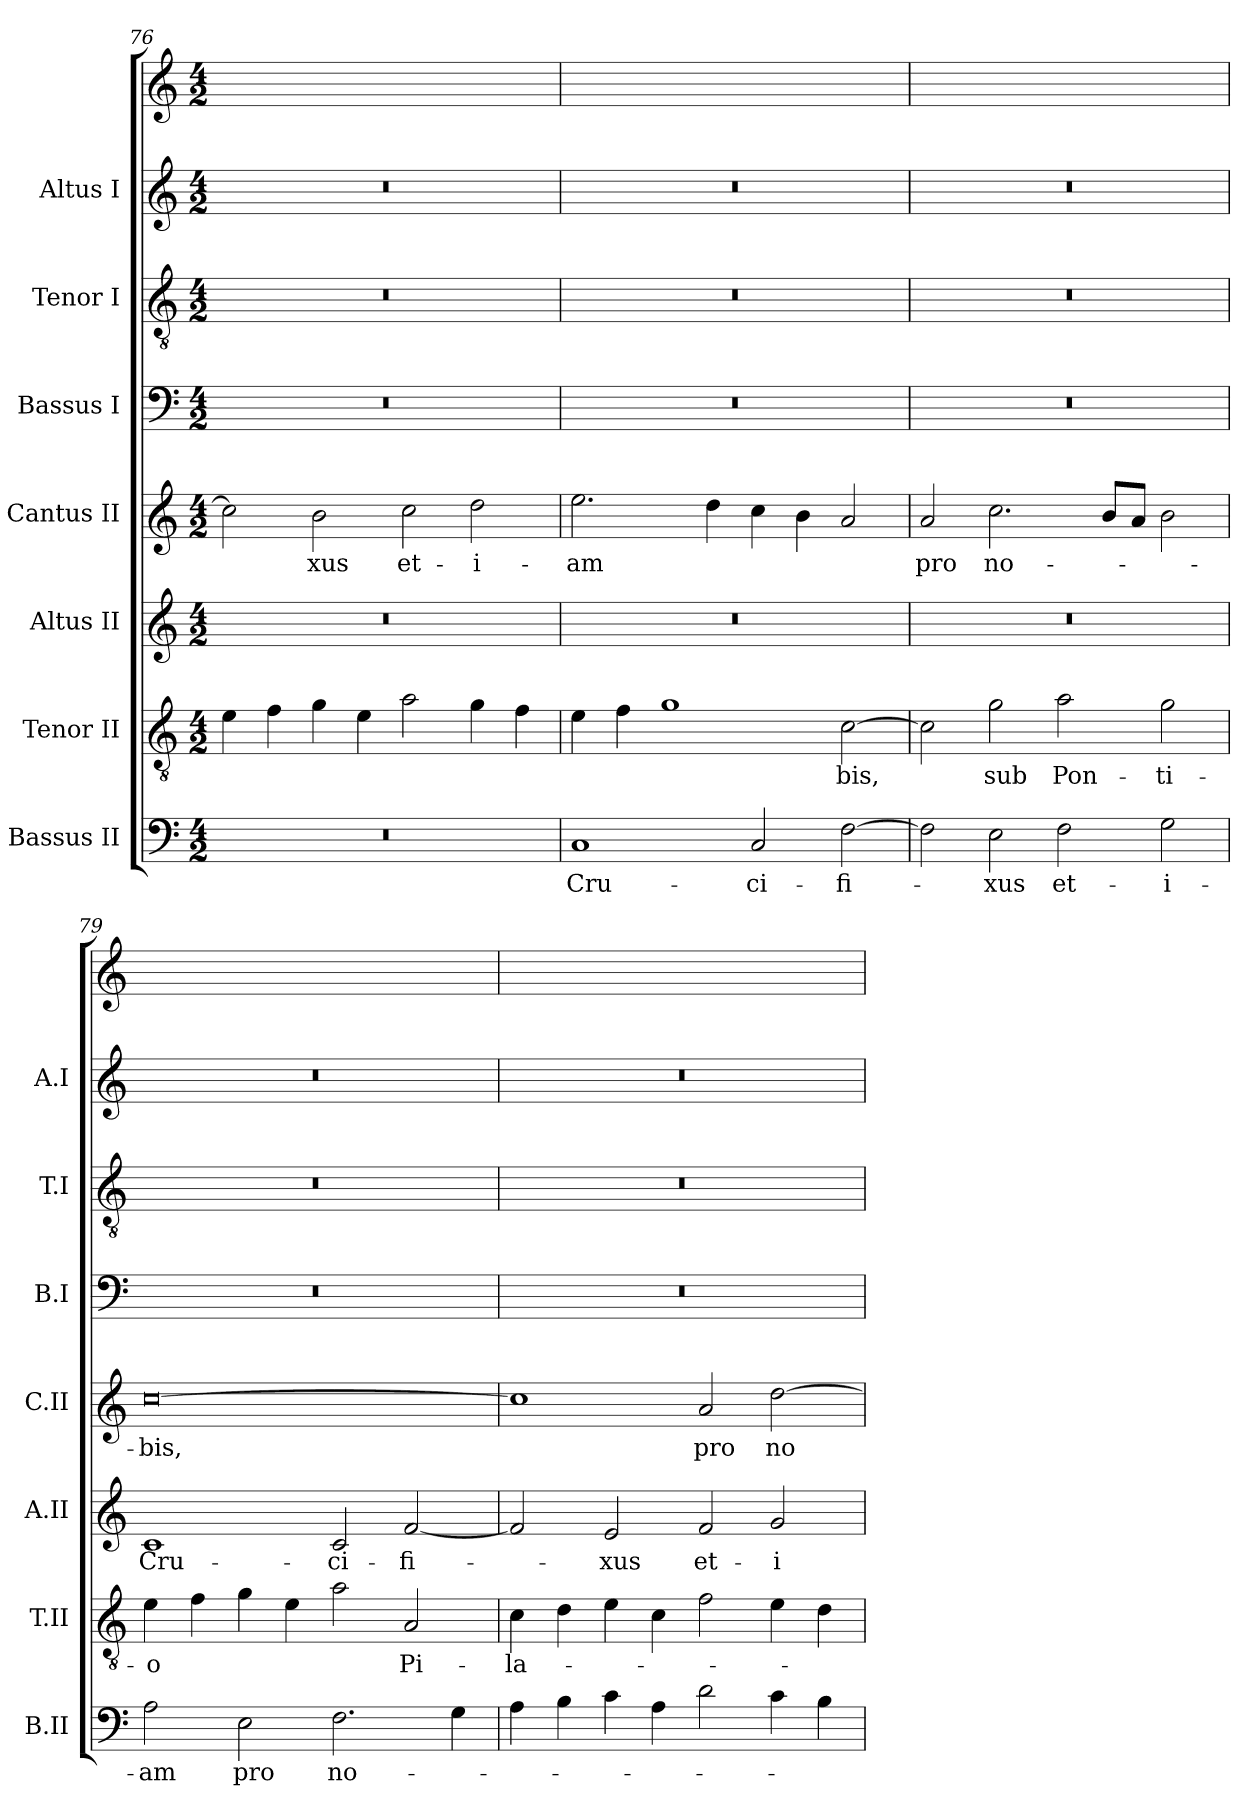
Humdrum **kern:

**kern	**text	**kern	**text	**kern	**text	**kern	**text	**kern	**kern	**kern	**kern
*part8	*part8	*part7	*part7	*part6	*part6	*part5	*part5	*part4	*part3	*part2	*part1
*staff8	*staff8	*staff7	*staff7	*staff6	*staff6	*staff5	*staff5	*staff4	*staff3	*staff2	*staff1
*I"Bassus II	*	*I"Tenor II	*	*I"Altus II	*	*I"Cantus II	*	*I"Bassus I	*I"Tenor I	*I"Altus I	*
*I'B.II	*	*I'T.II	*	*I'A.II	*	*I'C.II	*	*I'B.I	*I'T.I	*I'A.I	*
*clefF4	*	*clefGv2	*	*clefG2	*	*clefG2	*	*clefF4	*clefGv2	*clefG2	*clefG2
*	*	*ITrd7c12	*	*	*	*	*	*	*ITrd7c12	*	*
*k[]	*	*k[]	*	*k[]	*	*k[]	*	*k[]	*k[]	*k[]	*k[]
*C:	*	*C:	*	*C:	*	*C:	*	*C:	*C:	*C:	*C:
*M4/2	*	*M4/2	*	*M4/2	*	*M4/2	*	*M4/2	*M4/2	*M4/2	*M4/2
=76	=76	=76	=76	=76	=76	=76	=76	=76	=76	=76	=76
0r	.	4E\	.	0r	.	2cc\]	.	0r	0r	0r	0ryy
.	.	4F\	.	.	.	.	.	.	.	.	.
.	.	4G\	.	.	.	2b\	-xus	.	.	.	.
.	.	4E\	.	.	.	.	.	.	.	.	.
.	.	2A\	.	.	.	2cc\	et-	.	.	.	.
.	.	4G\	.	.	.	2dd\	-i-	.	.	.	.
.	.	4F\	.	.	.	.	.	.	.	.	.
=77	=77	=77	=77	=77	=77	=77	=77	=77	=77	=77	=77
1C/	Cru-	4E\	.	0r	.	2.ee\	-am	0r	0r	0r	0ryy
.	.	4F\	.	.	.	.	.	.	.	.	.
.	.	1G\	.	.	.	.	.	.	.	.	.
.	.	.	.	.	.	4dd\	.	.	.	.	.
2C/	-ci-	.	.	.	.	4cc\	.	.	.	.	.
.	.	.	.	.	.	4b\	.	.	.	.	.
[2F\	-fi-	[2C\	-bis,	.	.	2a/	.	.	.	.	.
=78	=78	=78	=78	=78	=78	=78	=78	=78	=78	=78	=78
2F\]	.	2C\]	.	0r	.	2a/	pro	0r	0r	0r	0ryy
2E\	-xus	2G\	sub	.	.	2.cc\	no-	.	.	.	.
2F\	et-	2A\	Pon-	.	.	.	.	.	.	.	.
.	.	.	.	.	.	8b/L	.	.	.	.	.
.	.	.	.	.	.	8a/J	.	.	.	.	.
2G\	-i-	2G\	-ti-	.	.	2b\	.	.	.	.	.
=79	=79	=79	=79	=79	=79	=79	=79	=79	=79	=79	=79
2A\	-am	4E\	-o	1c/	Cru-	[0cc\	-bis,	0r	0r	0r	0ryy
.	.	4F\	.	.	.	.	.	.	.	.	.
2E\	pro	4G\	.	.	.	.	.	.	.	.	.
.	.	4E\	.	.	.	.	.	.	.	.	.
2.F\	no-	2A\	.	2c/	-ci-	.	.	.	.	.	.
.	.	2AA/	Pi-	[2f/	-fi-	.	.	.	.	.	.
4G\	.	.	.	.	.	.	.	.	.	.	.
=80	=80	=80	=80	=80	=80	=80	=80	=80	=80	=80	=80
4A\	.	4C\	-la-	2f/]	.	1cc\]	.	0r	0r	0r	0ryy
4B\	.	4D\	.	.	.	.	.	.	.	.	.
4c\	.	4E\	.	2e/	-xus	.	.	.	.	.	.
4A\	.	4C\	.	.	.	.	.	.	.	.	.
2d\	.	2F\	.	2f/	et-	2a/	pro	.	.	.	.
4c\	.	4E\	.	2g/	-i-	[2dd\	no-	.	.	.	.
4B\	.	4D\	.	.	.	.	.	.	.	.	.
=	=	=	=	=	=	=	=	=	=	=	=
*-	*-	*-	*-	*-	*-	*-	*-	*-	*-	*-	*-
